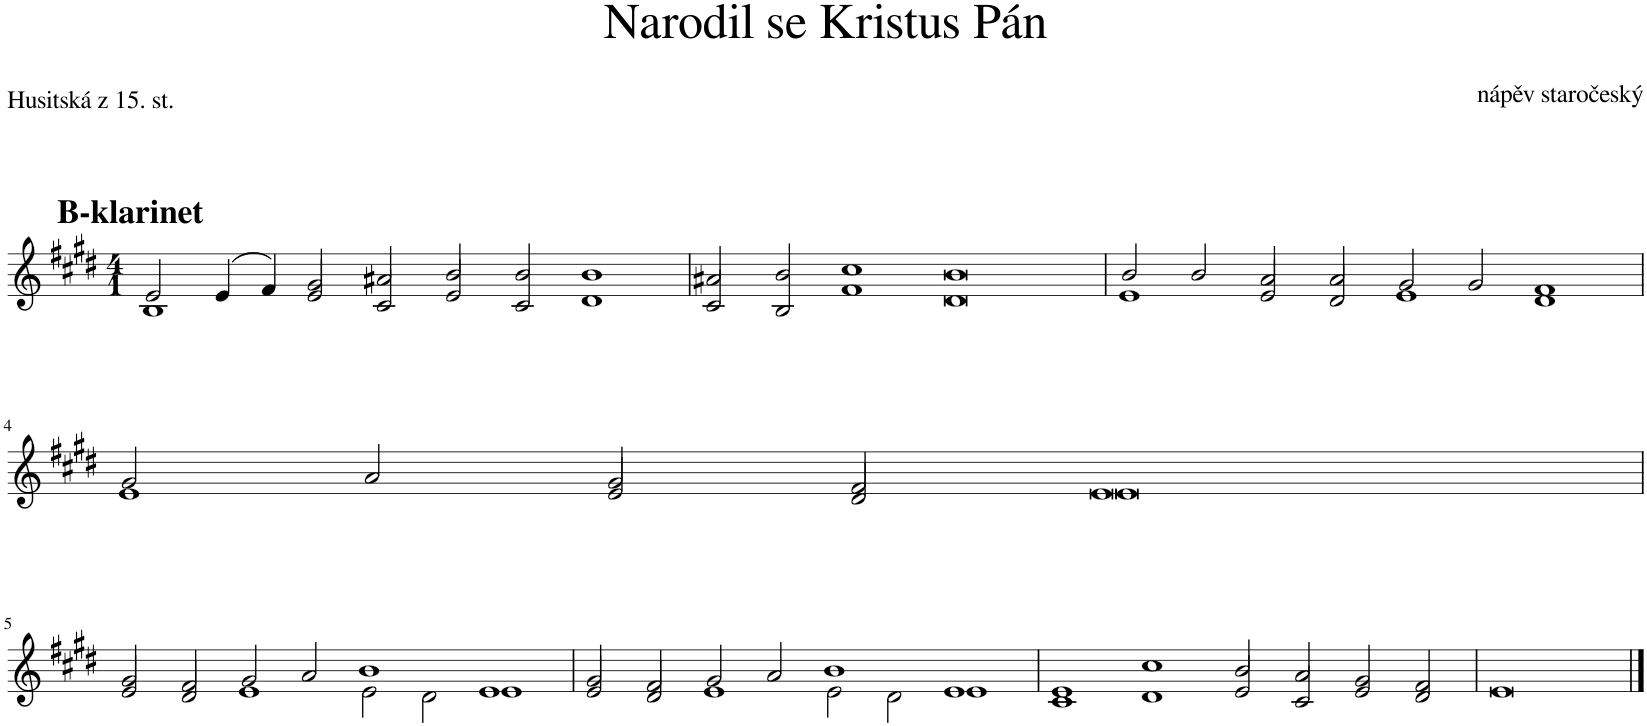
**kern
*part1
*staff1
*I"Piano
*I'Pno.
*clefG2
*k[f#c#g#d#]
*M4/1
=1
*^
!LO:TX:a:B:t=B-klarinet	!
2e/	1B
(4e/	.
4f#/)	.
2g#/	2e/
2a#X/	2c#/
2b/	2e/
2b/	2c#/
1b	1d#
=2	=2
2a#X/	2c#/
2b/	2B/
1cc#	1f#
0b	0d#
=3	=3
2b/	1e
2b/	.
2a/	2e/
2a/	2d#/
2g#/	1e
2g#/	.
1f#	1d#
!!LO:LB:g=z	!!
=4	=4
2g#/	1e
2a/	.
2g#/	2e/
2f#/	2d#/
0e	0e
!!LO:LB:g=z	!!
=5	=5
2g#/	2e/
2f#/	2d#/
2g#/	1e
2a/	.
1b	2e\
.	2d#\
1e	1e
=6	=6
2g#/	2e/
2f#/	2d#/
2g#/	1e
2a/	.
1b	2e\
.	2d#\
1e	1e
=7	=7
1e	1c#
1cc#	1d#
2b/	2e/
2a/	2c#/
2e/ 2g#/	1ryy
2d#/ 2f#/	.
*v	*v
=8
0e
==
*-
